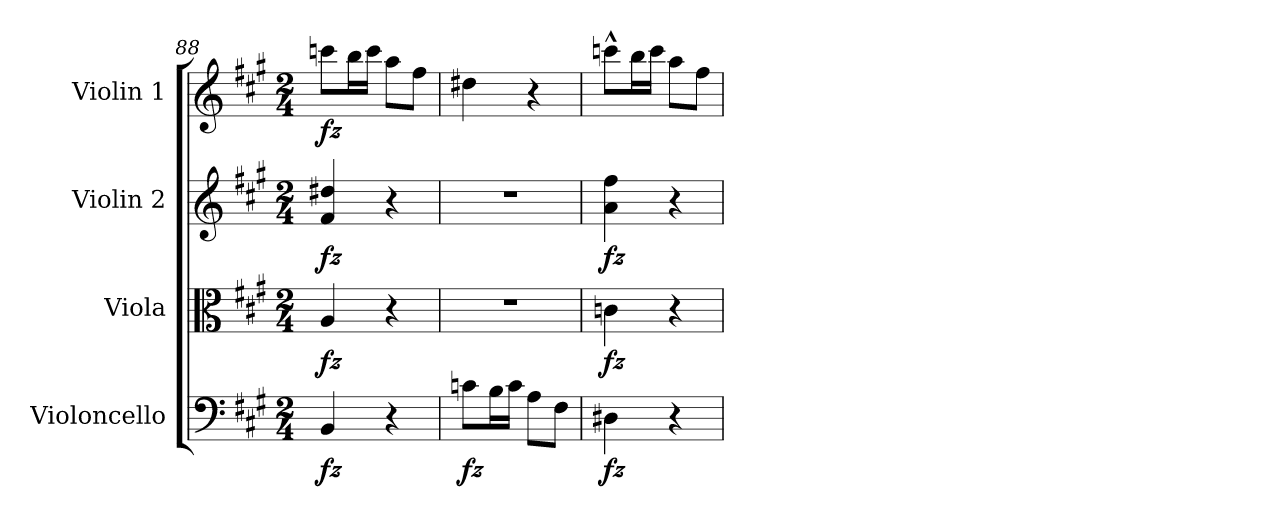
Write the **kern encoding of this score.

**kern	**dynam	**kern	**dynam	**kern	**dynam	**kern	**dynam
*part4	*part4	*part3	*part3	*part2	*part2	*part1	*part1
*staff4	*staff4	*staff3	*staff3	*staff2	*staff2	*staff1	*staff1
*I"Violoncello	*	*I"Viola	*	*I"Violin 2	*	*I"Violin 1	*
*I'Vc	*	*I'Vla	*	*I'Vln	*	*I'Vln	*
*clefF4	*	*clefC3	*	*clefG2	*	*clefG2	*
*k[f#c#g#]	*	*k[f#c#g#]	*	*k[f#c#g#]	*	*k[f#c#g#]	*
*M2/4	*	*M2/4	*	*M2/4	*	*M2/4	*
=88	=88	=88	=88	=88	=88	=88	=88
!	!LO:DY:b	!	!LO:DY:b	!	!LO:DY:b	!	!LO:DY:b
4BB/	fz	4A/	fz	4f#/ 4dd#X/	fz	8cccn\L	fz
.	.	.	.	.	.	16bb\L	.
.	.	.	.	.	.	16ccc\JJ	.
4r	.	4r	.	4r	.	8aa\L	.
.	.	.	.	.	.	8ff#\J	.
=89	=89	=89	=89	=89	=89	=89	=89
!	!LO:DY:b	!	!	!	!	!	!
8cn\L	fz	2r	.	2r	.	4dd#X\	.
16B\L	.	.	.	.	.	.	.
16c\JJ	.	.	.	.	.	.	.
8A\L	.	.	.	.	.	4r	.
8F#\J	.	.	.	.	.	.	.
=90	=90	=90	=90	=90	=90	=90	=90
!	!LO:DY:b	!	!LO:DY:b	!	!LO:DY:b	!	!
4D#X\	fz	4cn\	fz	4a\ 4ff#\	fz	8cccn^^\L	.
.	.	.	.	.	.	16bb\L	.
.	.	.	.	.	.	16ccc\JJ	.
4r	.	4r	.	4r	.	8aa\L	.
.	.	.	.	.	.	8ff#\J	.
=	=	=	=	=	=	=	=
*-	*-	*-	*-	*-	*-	*-	*-
